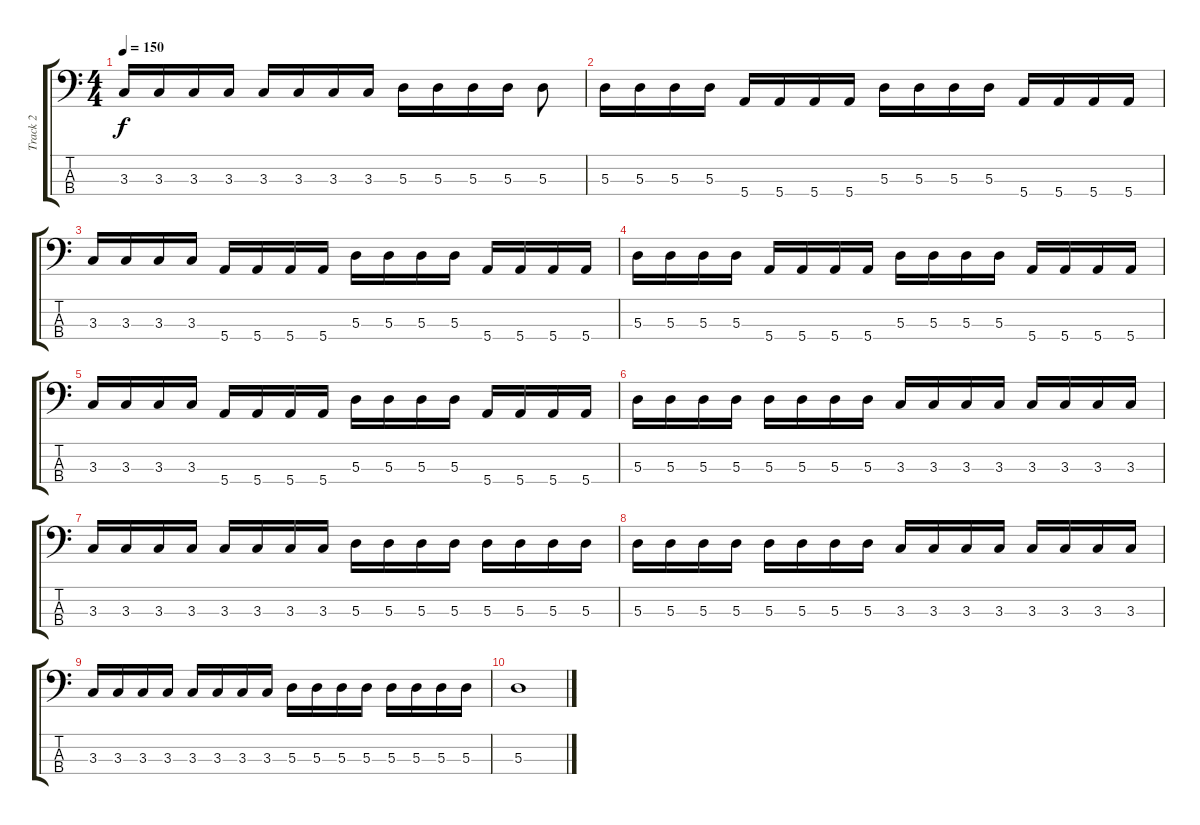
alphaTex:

\track ("Track 2" "Track 2") {instrument electricbassfinger}
\staff {score tabs}
\tuning (G2 D2 A1 E1) {hide}
\ts (4 4)
\tempo 150
\clef f4
\ks c
3.3.16{dy f} 3.3.16 3.3.16 3.3.16 3.3.16 3.3.16 3.3.16 3.3.16 5.3.16 5.3.16 5.3.16 5.3.16 5.3.8 |
5.3.16 5.3.16 5.3.16 5.3.16 5.4.16 5.4.16 5.4.16 5.4.16 5.3.16 5.3.16 5.3.16 5.3.16 5.4.16 5.4.16 5.4.16 5.4.16 |
3.3.16 3.3.16 3.3.16 3.3.16 5.4.16 5.4.16 5.4.16 5.4.16 5.3.16 5.3.16 5.3.16 5.3.16 5.4.16 5.4.16 5.4.16 5.4.16 |
5.3.16 5.3.16 5.3.16 5.3.16 5.4.16 5.4.16 5.4.16 5.4.16 5.3.16 5.3.16 5.3.16 5.3.16 5.4.16 5.4.16 5.4.16 5.4.16 |
3.3.16 3.3.16 3.3.16 3.3.16 5.4.16 5.4.16 5.4.16 5.4.16 5.3.16 5.3.16 5.3.16 5.3.16 5.4.16 5.4.16 5.4.16 5.4.16 |
5.3.16 5.3.16 5.3.16 5.3.16 5.3.16 5.3.16 5.3.16 5.3.16 3.3.16 3.3.16 3.3.16 3.3.16 3.3.16 3.3.16 3.3.16 3.3.16 |
3.3.16 3.3.16 3.3.16 3.3.16 3.3.16 3.3.16 3.3.16 3.3.16 5.3.16 5.3.16 5.3.16 5.3.16 5.3.16 5.3.16 5.3.16 5.3.16 |
5.3.16 5.3.16 5.3.16 5.3.16 5.3.16 5.3.16 5.3.16 5.3.16 3.3.16 3.3.16 3.3.16 3.3.16 3.3.16 3.3.16 3.3.16 3.3.16 |
3.3.16 3.3.16 3.3.16 3.3.16 3.3.16 3.3.16 3.3.16 3.3.16 5.3.16 5.3.16 5.3.16 5.3.16 5.3.16 5.3.16 5.3.16 5.3.16 |
5.3.1
